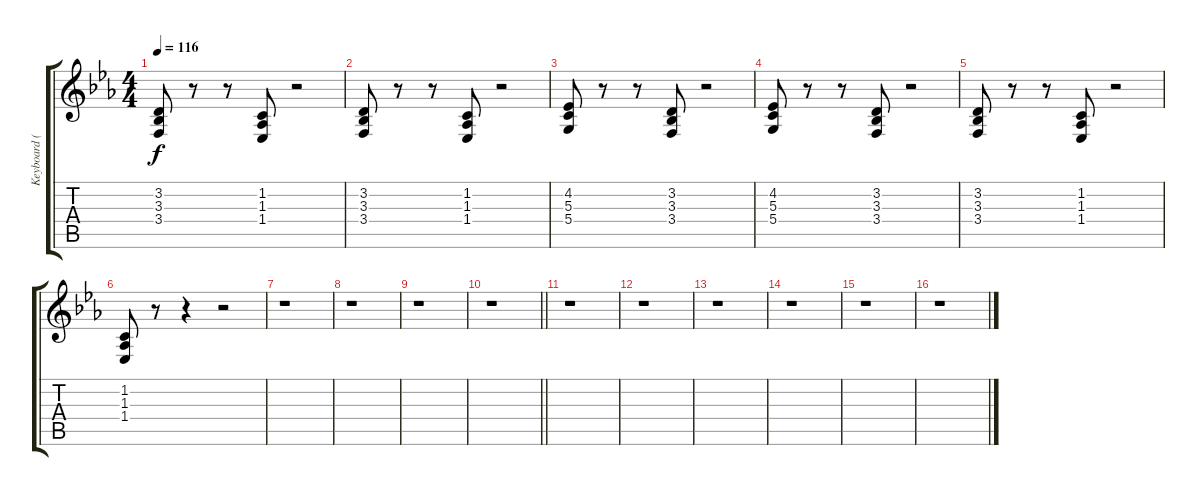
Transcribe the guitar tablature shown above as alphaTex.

\track ("Keyboard (Analogue Stabs)" "Keyboard (") {instrument stringensemble1}
\staff {score tabs}
\tuning (E4 B3 G3 D3 A2 E2) {hide}
\ts (4 4)
\tempo 116
\clef g2
\ks eb
(3.2 3.3 3.4).8{dy f} r.8 r.8 (1.2 1.3 1.4).8 r.2 |
(3.2 3.3 3.4).8 r.8 r.8 (1.2 1.3 1.4).8 r.2 |
(4.2 5.3 5.4).8 r.8 r.8 (3.2 3.3 3.4).8 r.2 |
(4.2 5.3 5.4).8 r.8 r.8 (3.2 3.3 3.4).8 r.2 |
(3.2 3.3 3.4).8 r.8 r.8 (1.2 1.3 1.4).8 r.2 |
(1.2 1.3 1.4).8 r.8 r.4 r.2 |
r.1 |
r.1 |
r.1 |
\barLineRight lightlight
r.1 |
r.1 |
r.1 |
r.1 |
r.1 |
r.1 |
r.1
